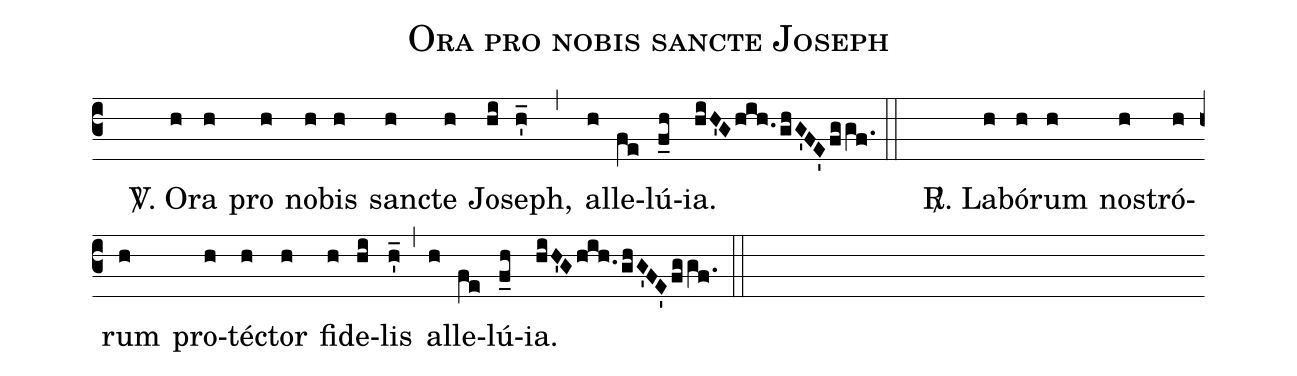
name:Ora pro nobis sancte Joseph;
office-part:Varia;
%%
(c3)
( )<sp>V/</sp>. O(h)ra(h) pro(h) no(h)bis(h) san(h)cte(h) Jo(hi)seph,(h_') (,) al(h)le(fe)lú(f_h)ia.(hiH'Ghih.ghG'FE'fggf.) (::) ( )<sp>R/</sp>. La(h)bó(h)rum(h) nos(h)tró(h)rum(h) pro(h)téc(h)tor(h) fi(h)de(hi)lis(h_') (,) al(h)le(fe)lú(f_h)ia.(hiH'Ghih.ghG'FE'fggf.) (::)
